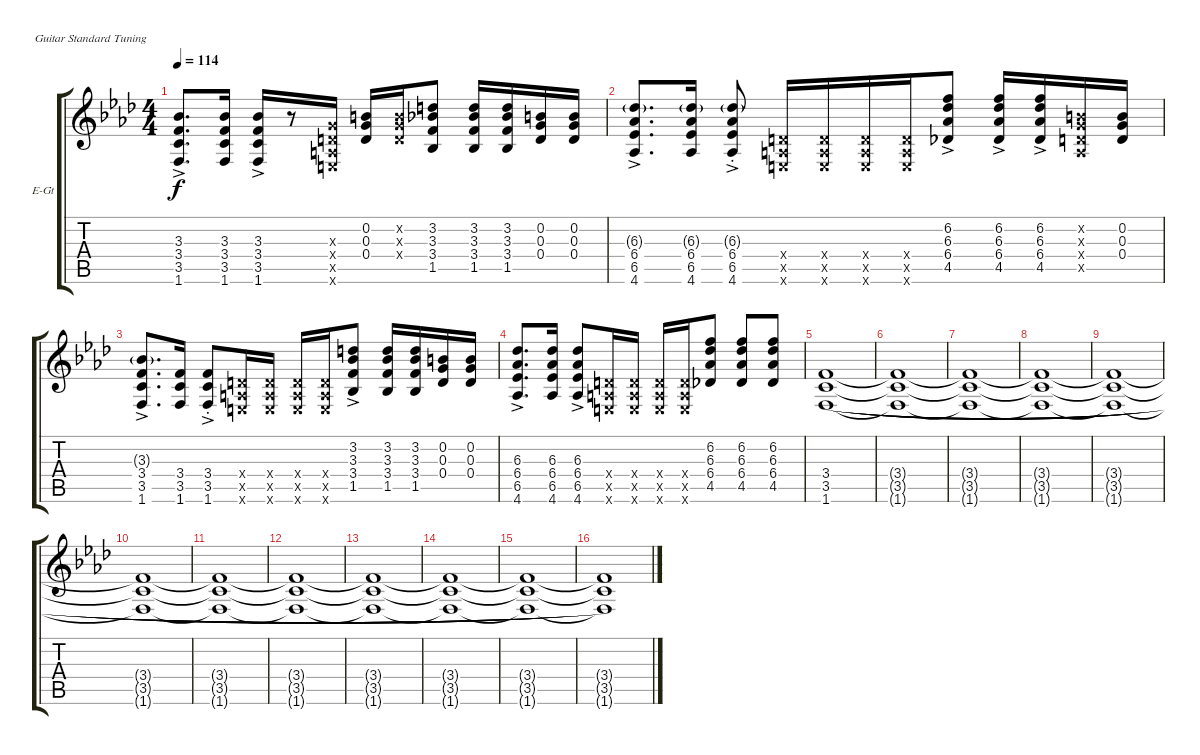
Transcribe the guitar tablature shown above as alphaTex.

\defaultSystemsLayout 4
\bracketExtendMode groupsimilarinstruments
\firstSystemTrackNameOrientation horizontal
\otherSystemsTrackNameOrientation horizontal
\track ("Guitar" "E-Gt") {instrument electricguitarclean}
\staff {score tabs}
\tuning (E4 B3 G3 D3 A2 E2)
\ts (4 4)
\tempo 114
\clef g2
\scale
1.07692
\ks ab
(1.6 3.5 3.4 3.3{ac}).8{d dy f} (1.6 3.5 3.4 3.3).16 (1.6 3.5 3.4 3.3{ac}).16 r.8 (0.5{x} 0.6{x} 0.4{x} 0.3{x}).16 (0.4 0.3 0.2).16 (0.2{x} 0.3{x} 0.4{x}).16 (1.5 3.4 3.3 3.2).8 (1.5 3.4 3.3 3.2).16 (1.5 3.4 3.3 3.2).16 (0.4 0.3 0.2).16 (0.4 0.3 0.2).16 |
\scale
0.923077 (4.6{ac} 6.5 6.4 6.3{g}).8{d} (4.6 6.5 6.4 6.3{g}).16 (4.6{ac st} 6.5 6.4 6.3{g}).8{beam split} (0.6{x} 0.5{x} 0.4{x}).16{beam merge} (0.6{x} 0.5{x} 0.4{x}).16{beam merge} (0.6{x} 0.5{x} 0.4{x}).16{beam merge} (0.6{x} 0.5{x} 0.4{x}).16 (4.5 6.4 6.3 6.2{ac}).8 (4.5{ac} 6.4{ac} 6.3{ac} 6.2{ac}).16 (4.5{ac} 6.4{ac} 6.3{ac} 6.2{ac}).16 (0.5{x} 0.4{x} 0.3{x} 0.2{x}).16 (0.2 0.3 0.4).16 |
\scale
1.07692 (1.6{ac} 3.5 3.4 3.3{g}).8{d} (1.6 3.5 3.4).16 (1.6 3.5 3.4{ac st}).8 (0.6{x} 0.5{x} 0.4{x}).16 (0.6{x} 0.5{x} 0.4{x}).16 (0.6{x} 0.5{x} 0.4{x}).16 (0.6{x} 0.5{x} 0.4{x}).16 (1.5 3.4 3.3 3.2{ac}).8 (1.5 3.4 3.3 3.2).16 (1.5 3.4 3.3 3.2).16 (0.4 0.3 0.2).16 (0.2 0.3 0.4).16 |
\scale
0.923077 (4.6{ac} 6.5 6.4 6.3).8{d} (4.6 6.5 6.4 6.3).16 (4.6{ac} 6.5 6.4 6.3).8 (0.6{x} 0.5{x} 0.4{x}).16{beam merge} (0.6{x} 0.5{x} 0.4{x}).16{beam split} (0.6{x} 0.5{x} 0.4{x}).16{beam merge} (0.6{x} 0.5{x} 0.4{x}).16 (4.5 6.4 6.3 6.2).8 (4.5 6.4 6.3 6.2).8 (4.5 6.4 6.3 6.2).8 |
\scale
1.07692 (3.4 3.5 1.6).1{legatoorigin} |
\scale
0.923077 (3.4{t} 3.5{t} 1.6{t}).1{legatoorigin} |
\scale
1.07692 (3.4{t} 1.6{t} 3.5{t}).1{legatoorigin} |
\scale
0.923077 (3.4{t} 3.5{t} 1.6{t}).1{legatoorigin} |
\scale
1.07692 (3.4{t} 3.5{t} 1.6{t}).1{legatoorigin} |
\scale
0.923077 (3.4{t} 1.6{t} 3.5{t}).1{legatoorigin} |
\scale
1.07692 (3.4{t} 3.5{t} 1.6{t}).1{legatoorigin} |
\scale
0.923077 (3.4{t} 3.5{t} 1.6{t}).1{legatoorigin} |
\scale
1.07692 (3.4{t} 1.6{t} 3.5{t}).1{legatoorigin} |
\scale
0.923077 (3.4{t} 1.6{t} 3.5{t}).1{legatoorigin} |
\scale
1.07692 (3.4{t} 1.6{t} 3.5{t}).1{legatoorigin} |
\scale
0.923077 (3.4{t} 1.6{t} 3.5{t}).1
